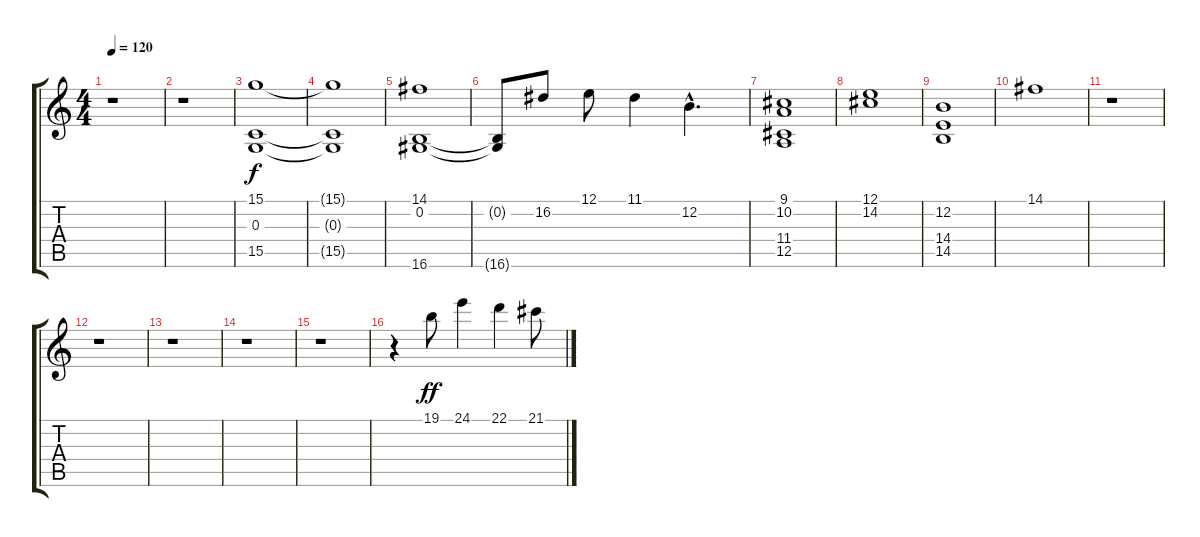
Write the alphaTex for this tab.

\track "" {instrument stringensemble2}
\staff {score tabs}
\tuning (E4 B3 G3 D3 A2 E2) {hide}
\ts (4 4)
\tempo 120
\clef g2
\ks c
r.1{dy ff} |
r.1 |
(15.1 0.3 15.5).1{dy f} |
(15.1{t} 0.3{t} 15.5{t}).1 |
(14.1 0.2 16.6).1 |
(0.2{t} 16.6{t}).8 16.2.8 12.1.8 11.1.4 12.2{hac}.4{d} |
(9.1 10.2 11.4 12.5).1 |
(12.1 14.2).1 |
(12.2 14.4 14.5).1 |
14.1.1 |
r.1 |
r.1 |
r.1 |
r.1 |
r.1 |
r.4 19.1.8{dy ff} 24.1.4 22.1.4 21.1.8
